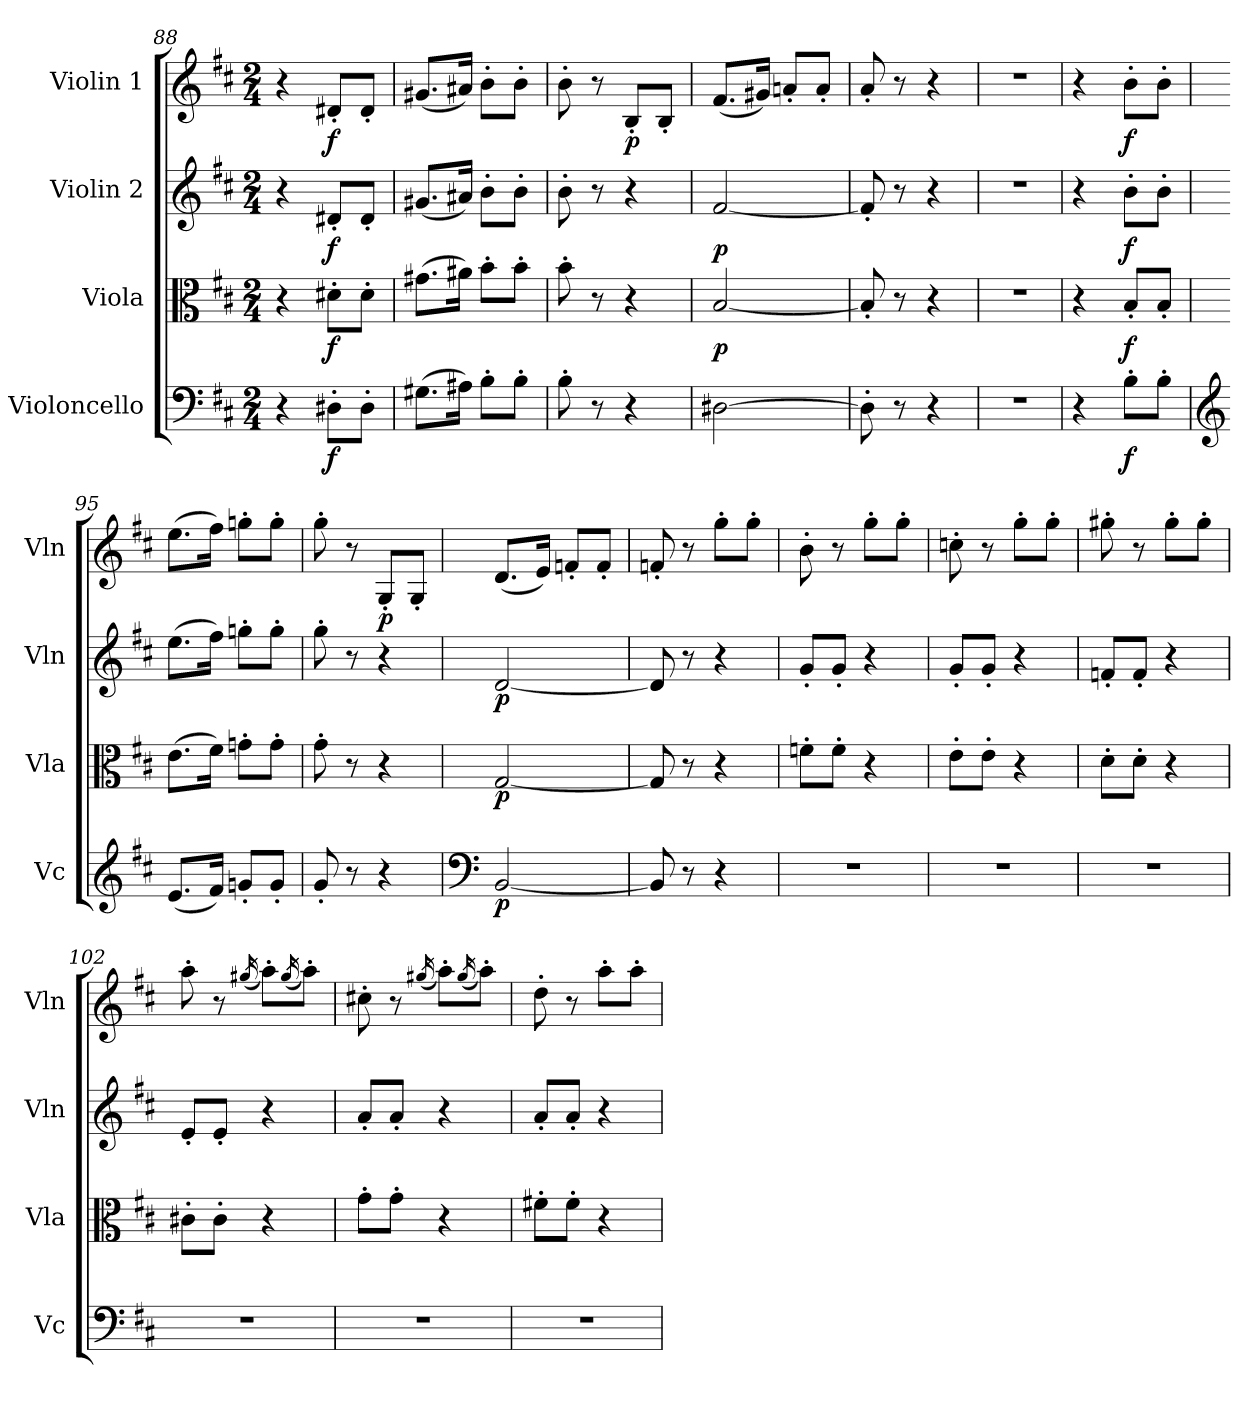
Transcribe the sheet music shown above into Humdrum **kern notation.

**kern	**dynam	**kern	**dynam	**kern	**dynam	**kern	**dynam
*part4	*part4	*part3	*part3	*part2	*part2	*part1	*part1
*staff4	*staff4	*staff3	*staff3	*staff2	*staff2	*staff1	*staff1
*I"Violoncello	*	*I"Viola	*	*I"Violin 2	*	*I"Violin 1	*
*I'Vc	*	*I'Vla	*	*I'Vln	*	*I'Vln	*
*clefF4	*	*clefC3	*	*clefG2	*	*clefG2	*
*k[f#c#]	*	*k[f#c#]	*	*k[f#c#]	*	*k[f#c#]	*
*M2/4	*	*M2/4	*	*M2/4	*	*M2/4	*
=88	=88	=88	=88	=88	=88	=88	=88
4r	.	4r	.	4r	.	4r	.
!	!LO:DY:b	!	!LO:DY:b	!	!LO:DY:b	!	!LO:DY:b
8D#X'\L	f	8d#X'\L	f	8d#X'/L	f	8d#X'/L	f
8D#'\J	.	8d#'\J	.	8d#'/J	.	8d#'/J	.
=89	=89	=89	=89	=89	=89	=89	=89
(8.G#X\L	.	(8.g#X\L	.	(8.g#X/L	.	(8.g#X/L	.
16A#X\Jk)	.	16a#X\Jk)	.	16a#X/Jk)	.	16a#X/Jk)	.
8B'\L	.	8b'\L	.	8b'\L	.	8b'\L	.
8B'\J	.	8b'\J	.	8b'\J	.	8b'\J	.
=90	=90	=90	=90	=90	=90	=90	=90
8B'\	.	8b'\	.	8b'\	.	8b'\	.
8r	.	8r	.	8r	.	8r	.
!	!	!	!	!	!	!	!LO:DY:b
4r	.	4r	.	4r	.	8B'/L	p
.	.	.	.	.	.	8B'/J	.
!!LO:LB:g=z
=91	=91	=91	=91	=91	=91	=91	=91
!	!	!	!LO:DY:b	!	!LO:DY:b	!	!
[2D#X\	.	[2B/	p	[2f#/	p	(8.f#/L	.
.	.	.	.	.	.	16g#X/Jk)	.
.	.	.	.	.	.	8an'/L	.
.	.	.	.	.	.	8a'/J	.
=92	=92	=92	=92	=92	=92	=92	=92
8D#'\]	.	8B'/]	.	8f#'/]	.	8a'/	.
8r	.	8r	.	8r	.	8r	.
4r	.	4r	.	4r	.	4r	.
=93	=93	=93	=93	=93	=93	=93	=93
2r	.	2r	.	2r	.	2r	.
=94	=94	=94	=94	=94	=94	=94	=94
4r	.	4r	.	4r	.	4r	.
!	!LO:DY:b	!	!LO:DY:b	!	!LO:DY:b	!	!LO:DY:b
8B'\L	f	8B'/L	f	8b'\L	f	8b'\L	f
8B'\J	.	8B'/J	.	8b'\J	.	8b'\J	.
=95	=95	=95	=95	=95	=95	=95	=95
*clefG2	*	*	*	*	*	*	*
(8.e/L	.	(8.e\L	.	(8.ee\L	.	(8.ee\L	.
16f#/Jk)	.	16f#\Jk)	.	16ff#\Jk)	.	16ff#\Jk)	.
8gn'/L	.	8gn'\L	.	8ggn'\L	.	8ggn'\L	.
8g'/J	.	8g'\J	.	8gg'\J	.	8gg'\J	.
=96	=96	=96	=96	=96	=96	=96	=96
8g'/	.	8g'\	.	8gg'\	.	8gg'\	.
8r	.	8r	.	8r	.	8r	.
!	!	!	!	!	!	!	!LO:DY:b
4r	.	4r	.	4r	.	8G'/L	p
.	.	.	.	.	.	8G'/J	.
=97	=97	=97	=97	=97	=97	=97	=97
*clefF4	*	*	*	*	*	*	*
!	!LO:DY:b	!	!LO:DY:b	!	!LO:DY:b	!	!
[2BB/	p	[2G/	p	[2d/	p	(8.d/L	.
.	.	.	.	.	.	16e/Jk)	.
.	.	.	.	.	.	8fn'/L	.
.	.	.	.	.	.	8f'/J	.
=98	=98	=98	=98	=98	=98	=98	=98
8BB/]	.	8G/]	.	8d/]	.	8fn'/	.
8r	.	8r	.	8r	.	8r	.
4r	.	4r	.	4r	.	8gg'\L	.
.	.	.	.	.	.	8gg'\J	.
=99	=99	=99	=99	=99	=99	=99	=99
2r	.	8fn'\L	.	8g'/L	.	8b'\	.
.	.	8f'\J	.	8g'/J	.	8r	.
.	.	4r	.	4r	.	8gg'\L	.
.	.	.	.	.	.	8gg'\J	.
!!LO:LB:g=z
=100	=100	=100	=100	=100	=100	=100	=100
2r	.	8e'\L	.	8g'/L	.	8ccn'\	.
.	.	8e'\J	.	8g'/J	.	8r	.
.	.	4r	.	4r	.	8gg'\L	.
.	.	.	.	.	.	8gg'\J	.
=101	=101	=101	=101	=101	=101	=101	=101
2r	.	8d'\L	.	8fn'/L	.	8gg#X'\	.
.	.	8d'\J	.	8f'/J	.	8r	.
.	.	4r	.	4r	.	8gg#'\L	.
.	.	.	.	.	.	8gg#'\J	.
=102	=102	=102	=102	=102	=102	=102	=102
2r	.	8c#X'\L	.	8e'/L	.	8aa'\	.
.	.	8c#'\J	.	8e'/J	.	8r	.
.	.	.	.	.	.	(16qgg#X/	.
.	.	4r	.	4r	.	8aa'\L)	.
.	.	.	.	.	.	(16qgg#/	.
.	.	.	.	.	.	8aa'\J)	.
=103	=103	=103	=103	=103	=103	=103	=103
2r	.	8g'\L	.	8a'/L	.	8cc#X'\	.
.	.	8g'\J	.	8a'/J	.	8r	.
.	.	.	.	.	.	(16qgg#X/	.
.	.	4r	.	4r	.	8aa'\L)	.
.	.	.	.	.	.	(16qgg#/	.
.	.	.	.	.	.	8aa'\J)	.
=104	=104	=104	=104	=104	=104	=104	=104
2r	.	8f#X'\L	.	8a'/L	.	8dd'\	.
.	.	8f#'\J	.	8a'/J	.	8r	.
.	.	4r	.	4r	.	8aa'\L	.
.	.	.	.	.	.	8aa'\J	.
=	=	=	=	=	=	=	=
*-	*-	*-	*-	*-	*-	*-	*-
